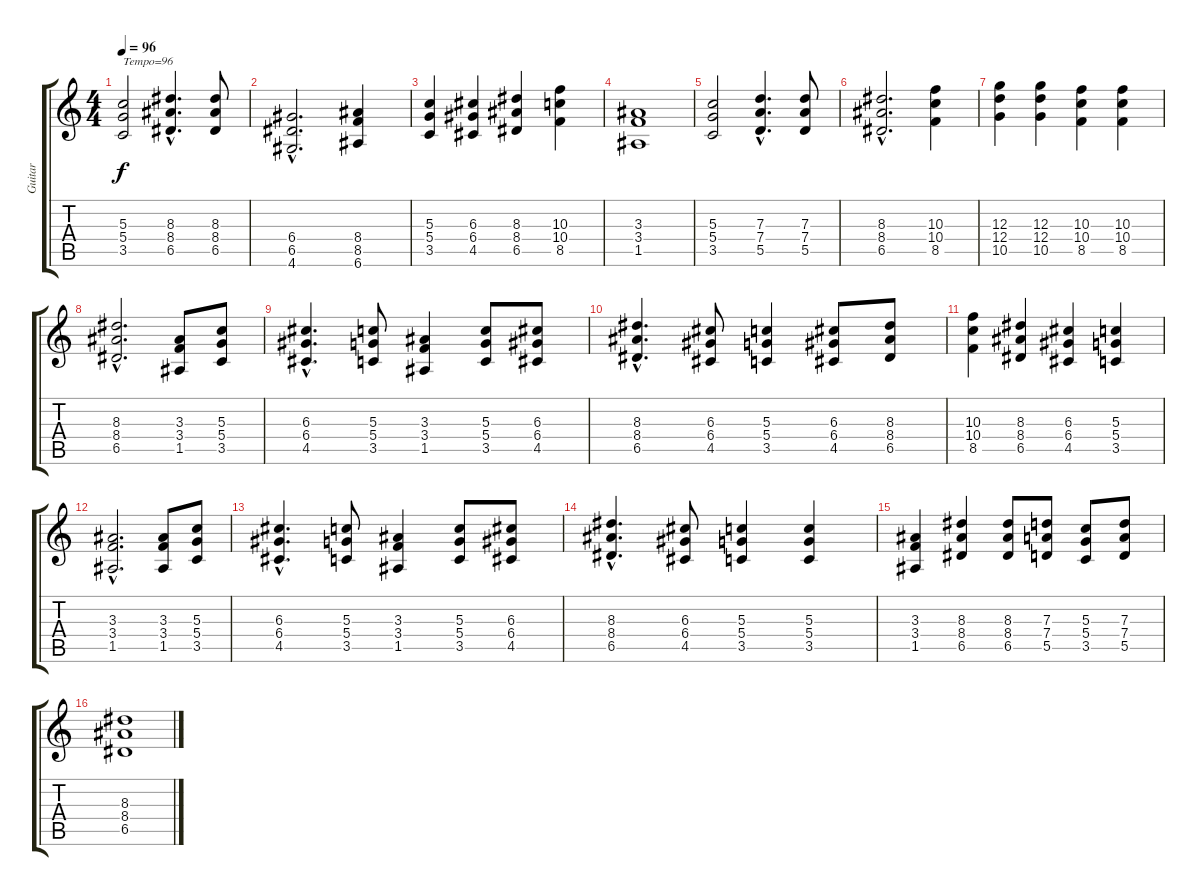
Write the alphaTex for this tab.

\track ("Guitar" "Guitar") {instrument distortionguitar}
\staff {score tabs}
\tuning (E4 B3 G3 D3 A2 E2) {hide}
\ts (4 4)
\tempo 96
\clef g2
\ks c
(5.3 5.4 3.5).2{txt "Tempo=96" dy f instrument distortionguitar} (8.3{hac} 8.4{hac} 6.5{hac}).4{d} (8.3 8.4 6.5).8 |
(6.4{hac} 6.5{hac} 4.6{hac}).2{d} (8.4 8.5 6.6).4 |
(5.3 5.4 3.5).4 (6.3 6.4 4.5).4 (8.3 8.4 6.5).4 (10.3 10.4 8.5).4 |
(3.3 3.4 1.5).1 |
(5.3 5.4 3.5).2 (7.3{hac} 7.4{hac} 5.5{hac}).4{d} (7.3 7.4 5.5).8 |
(8.3{hac} 8.4{hac} 6.5{hac}).2{d} (10.3 10.4 8.5).4 |
(12.3 12.4 10.5).4 (12.3 12.4 10.5).4 (10.3 10.4 8.5).4 (10.3 10.4 8.5).4 |
(8.3{hac} 8.4{hac} 6.5{hac}).2{d} (3.3 3.4 1.5).8 (5.3 5.4 3.5).8 |
(6.3{hac} 6.4{hac} 4.5{hac}).4{d} (5.3 5.4 3.5).8 (3.3 3.4 1.5).4 (5.3 5.4 3.5).8 (6.3 6.4 4.5).8 |
(8.3{hac} 8.4{hac} 6.5{hac}).4{d} (6.3 6.4 4.5).8 (5.3 5.4 3.5).4 (6.3 6.4 4.5).8 (8.3 8.4 6.5).8 |
(10.3 10.4 8.5).4 (8.3 8.4 6.5).4 (6.3 6.4 4.5).4 (5.3 5.4 3.5).4 |
(3.3{hac} 3.4{hac} 1.5{hac}).2{d} (3.3 3.4 1.5).8 (5.3 5.4 3.5).8 |
(6.3{hac} 6.4{hac} 4.5{hac}).4{d} (5.3 5.4 3.5).8 (3.3 3.4 1.5).4 (5.3 5.4 3.5).8 (6.3 6.4 4.5).8 |
(8.3{hac} 8.4{hac} 6.5{hac}).4{d} (6.3 6.4 4.5).8 (5.3 5.4 3.5).4 (5.3 5.4 3.5).4 |
(3.3 3.4 1.5).4 (8.3 8.4 6.5).4 (8.3 8.4 6.5).8 (7.3 7.4 5.5).8 (5.3 5.4 3.5).8 (7.3 7.4 5.5).8 |
(8.3 8.4 6.5).1
